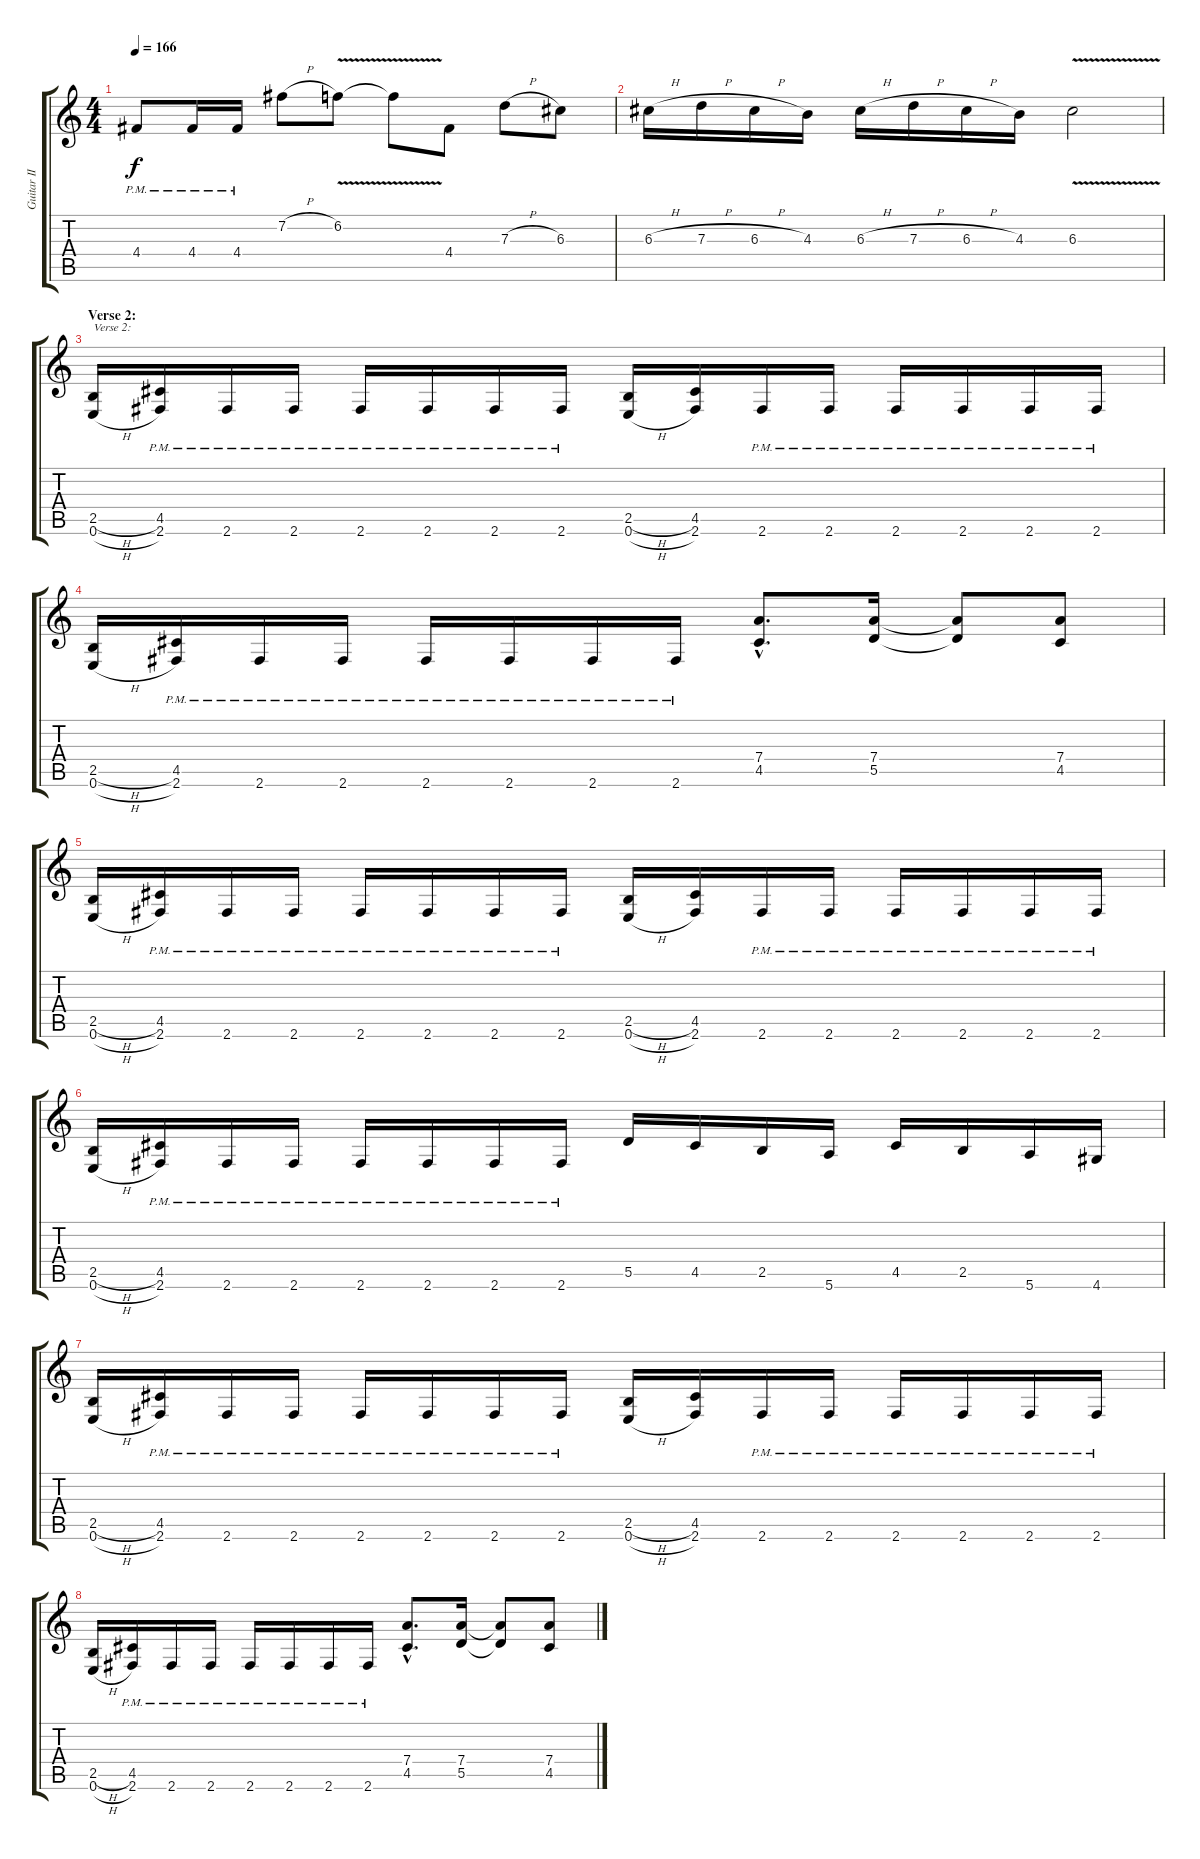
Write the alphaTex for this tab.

\track ("Guitar II" "Guitar II") {instrument distortionguitar}
\staff {score tabs}
\tuning (E4 B3 G3 D3 A2 E2) {hide}
\ts (4 4)
\tempo 166
\clef g2
\ks c
4.4{pm}.8{dy f} 4.4{pm}.16 4.4{pm}.16 7.2{h}.8 6.2{v}.8 6.2{t}.8 4.4.8 7.3{h}.8 6.3.8 |
6.3{h}.16 7.3{h}.16 6.3{h}.16 4.3.16 6.3{h}.16 7.3{h}.16 6.3{h}.16 4.3.16 6.3{v}.2 |
\section ("" "Verse 2:")
(2.5{h} 0.6{h}).16{txt "Verse 2:"} (4.5 2.6{pm}).16 2.6{pm}.16 2.6{pm}.16 2.6{pm}.16 2.6{pm}.16 2.6{pm}.16 2.6{pm}.16 (2.5{h} 0.6{h}).16 (4.5 2.6).16 2.6{pm}.16 2.6{pm}.16 2.6{pm}.16 2.6{pm}.16 2.6{pm}.16 2.6{pm}.16 |
(2.5{h} 0.6{h}).16 (4.5 2.6{pm}).16 2.6{pm}.16 2.6{pm}.16 2.6{pm}.16 2.6{pm}.16 2.6{pm}.16 2.6{pm}.16 (7.4{hac} 4.5{hac}).8{d} (7.4 5.5).16 (7.4{t} 5.5{t}).8 (7.4 4.5).8 |
(2.5{h} 0.6{h}).16 (4.5 2.6{pm}).16 2.6{pm}.16 2.6{pm}.16 2.6{pm}.16 2.6{pm}.16 2.6{pm}.16 2.6{pm}.16 (2.5{h} 0.6{h}).16 (4.5 2.6).16 2.6{pm}.16 2.6{pm}.16 2.6{pm}.16 2.6{pm}.16 2.6{pm}.16 2.6{pm}.16 |
(2.5{h} 0.6{h}).16 (4.5 2.6{pm}).16 2.6{pm}.16 2.6{pm}.16 2.6{pm}.16 2.6{pm}.16 2.6{pm}.16 2.6{pm}.16 5.5.16 4.5.16 2.5.16 5.6.16 4.5.16 2.5.16 5.6.16 4.6.16 |
(2.5{h} 0.6{h}).16 (4.5 2.6{pm}).16 2.6{pm}.16 2.6{pm}.16 2.6{pm}.16 2.6{pm}.16 2.6{pm}.16 2.6{pm}.16 (2.5{h} 0.6{h}).16 (4.5 2.6).16 2.6{pm}.16 2.6{pm}.16 2.6{pm}.16 2.6{pm}.16 2.6{pm}.16 2.6{pm}.16 |
(2.5{h} 0.6{h}).16 (4.5 2.6{pm}).16 2.6{pm}.16 2.6{pm}.16 2.6{pm}.16 2.6{pm}.16 2.6{pm}.16 2.6{pm}.16 (7.4{hac} 4.5{hac}).8{d} (7.4 5.5).16 (7.4{t} 5.5{t}).8 (7.4 4.5).8
